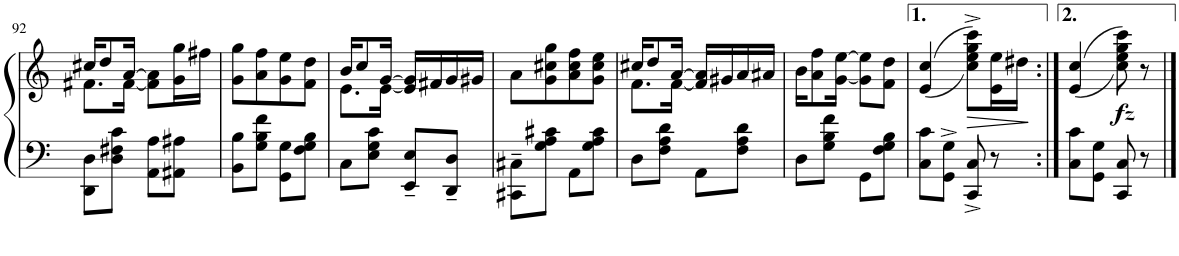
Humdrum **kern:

**kern	**kern	**dynam
*part1	*part1	*part1
*staff2	*staff1	*staff1/2
*I"Piano	*	*
*I'Pno.	*	*
!!LO:PB:g=z
*clefF4	*clefG2	*
*k[]	*k[]	*
*M2/4	*M2/4	*
=92	=92	=92
*	*^	*
8DD\ 8D\L	16cc#X/KL	8.f#X\L	.
.	8dd/	.	.
8D\ 8F#X\ 8c\J	.	.	.
.	[16a/Jk	[16f#\Jk	.
8AA\ 8A\L	8f#\] 8a\]L	4ryy	.
8AA#X\ 8A#X\J	16g\ 16gg\L	.	.
.	16ff#X\JJ	.	.
*	*v	*v	*
=93	=93	=93
8BB\ 8B\L	8g\ 8gg\L	.
8G\ 8B\ 8f\J	8a\ 8ff\	.
8GG\ 8G\L	8g\ 8ee\	.
8F\ 8G\ 8B\J	8f\ 8dd\J	.
=94	=94	=94
*	*^	*
8C\L	16b/KL	8.e\L	.
.	8cc/	.	.
8E\ 8G\ 8c\J	.	.	.
.	[16g/Jk	[16e\Jk	.
8EE/~ 8E/~L	16e/] 16g/]LL	4ryy	.
.	16f#X/	.	.
8DD/~ 8D/~J	16g/	.	.
.	16g#X/JJ	.	.
*	*v	*v	*
=95	=95	=95
8CC#X\~ 8C#X\~L	8a\L	.
8G\ 8A\ 8c#X\J	8g\ 8cc#X\ 8gg\	.
8AA\L	8a\ 8cc#\ 8ff\	.
8G\ 8A\ 8c#\J	8g\ 8cc#\ 8ee\J	.
=96	=96	=96
*	*^	*
8D\L	16cc#X/KL	8.f\L	.
.	8dd/	.	.
8F\ 8A\ 8d\J	.	.	.
.	[16a/Jk	[16f\Jk	.
8AA\L	16f/] 16a/]LL	4ryy	.
.	16g#X/	.	.
8F\ 8A\ 8d\J	16a/	.	.
.	16a#X/JJ	.	.
*	*v	*v	*
=97	=97	=97
8D\L	16b\KL	.
.	8a\ 8ff\	.
8G\ 8B\ 8f\J	.	.
.	[16g\ [16ee\Jk	.
8GG\L	8g\] 8ee\]L	.
8F\ 8G\ 8B\J	8f\ 8dd\J	.
=98	=98	=98
8C\ 8c\L	(<(4e/ 4cc/	.
8GG\^ 8G\^J	.	.
!	!	!LO:HP:b
8CC/^< 8C/^<	8cc\^ 8ee\^ 8gg\^ 8ccc\^L))	>
8r	16e\ 16ee\L	.
.	16dd#X\JJ	.
.	.	]
=99:|!	=99:|!	=99:|!
8C\ 8c\L	(<(4e/ 4cc/	.
8GG\ 8G\J	.	.
!	!	!LO:DY:b
8CC/ 8C/	8cc\ 8ee\ 8gg\ 8ccc\))	fz
8r	8r	.
==	==	==
*-	*-	*-
